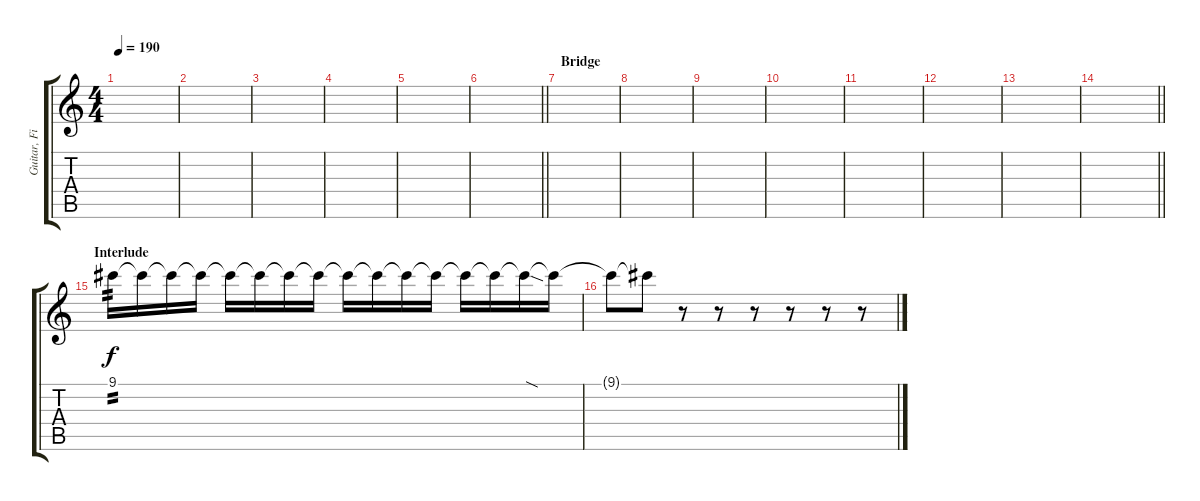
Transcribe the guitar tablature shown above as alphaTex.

\track ("Guitar, Fills" "Guitar, Fi") {instrument distortionguitar}
\staff {score tabs}
\tuning (E4 B3 G3 D3 A2 E2) {hide}
\ts (4 4)
\tempo 190
\clef g2
\ks c
|
|
|
|
|
\barLineRight lightlight
|
\section ("" "Bridge")
|
|
|
|
|
|
|
\barLineRight lightlight
|
\section ("" "Interlude")
9.1.16{tp 2} 9.1{t}.16 9.1{t}.16 9.1{t}.16 9.1{t}.16 9.1{t}.16 9.1{t}.16 9.1{t}.16 9.1{t}.16 9.1{t}.16 9.1{t}.16 9.1{t}.16 9.1{t}.16 9.1{t}.16 9.1{sod t}.16 9.1{t}.16 |
9.1{t}.8 9.1{t}.8 r.8 r.8 r.8 r.8 r.8 r.8
